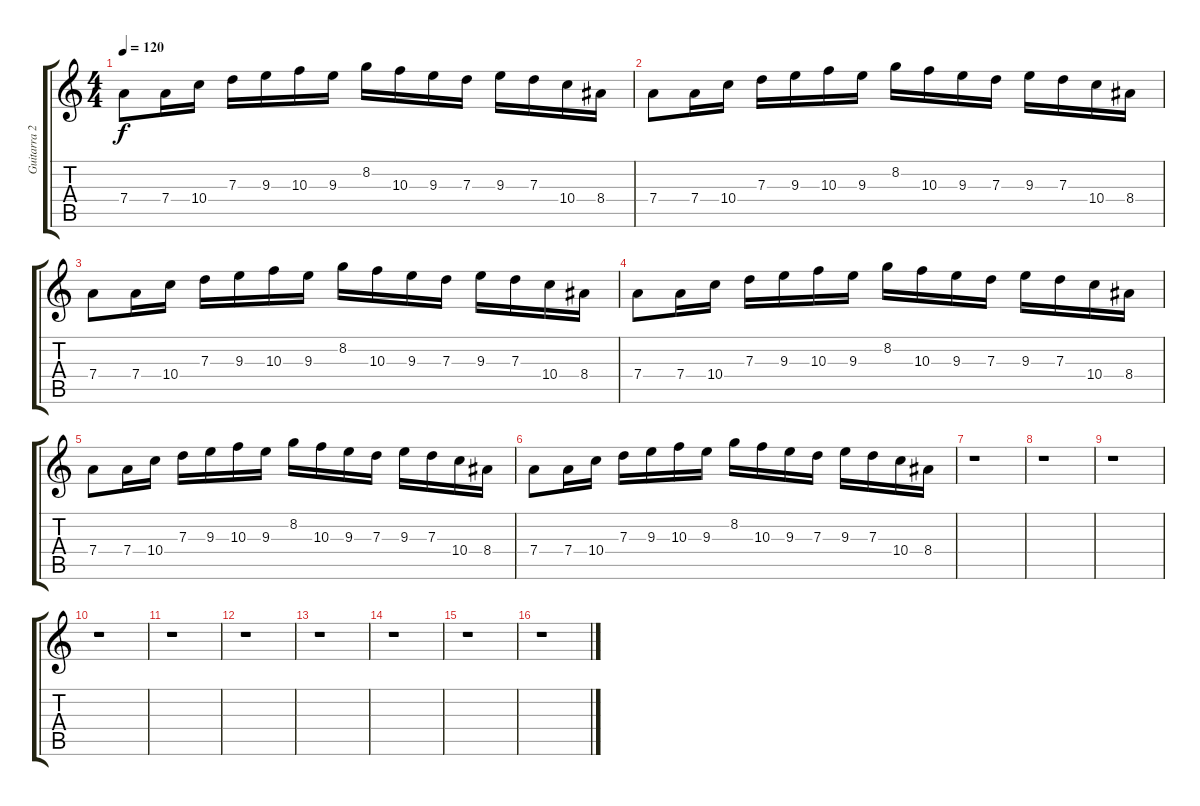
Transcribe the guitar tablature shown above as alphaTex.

\track ("Guitarra 2" "Guitarra 2") {instrument distortionguitar}
\staff {score tabs}
\tuning (E4 B3 G3 D3 A2 E2) {hide}
\ts (4 4)
\tempo 120
\clef g2
\ks c
7.4.8{dy f} 7.4.16 10.4.16 7.3.16 9.3.16 10.3.16 9.3.16 8.2.16 10.3.16 9.3.16 7.3.16 9.3.16 7.3.16 10.4.16 8.4.16 |
7.4.8 7.4.16 10.4.16 7.3.16 9.3.16 10.3.16 9.3.16 8.2.16 10.3.16 9.3.16 7.3.16 9.3.16 7.3.16 10.4.16 8.4.16 |
7.4.8 7.4.16 10.4.16 7.3.16 9.3.16 10.3.16 9.3.16 8.2.16 10.3.16 9.3.16 7.3.16 9.3.16 7.3.16 10.4.16 8.4.16 |
7.4.8 7.4.16 10.4.16 7.3.16 9.3.16 10.3.16 9.3.16 8.2.16 10.3.16 9.3.16 7.3.16 9.3.16 7.3.16 10.4.16 8.4.16 |
7.4.8 7.4.16 10.4.16 7.3.16 9.3.16 10.3.16 9.3.16 8.2.16 10.3.16 9.3.16 7.3.16 9.3.16 7.3.16 10.4.16 8.4.16 |
7.4.8 7.4.16 10.4.16 7.3.16 9.3.16 10.3.16 9.3.16 8.2.16 10.3.16 9.3.16 7.3.16 9.3.16 7.3.16 10.4.16 8.4.16 |
r.1 |
r.1 |
r.1 |
r.1 |
r.1 |
r.1 |
r.1 |
r.1 |
r.1 |
r.1
